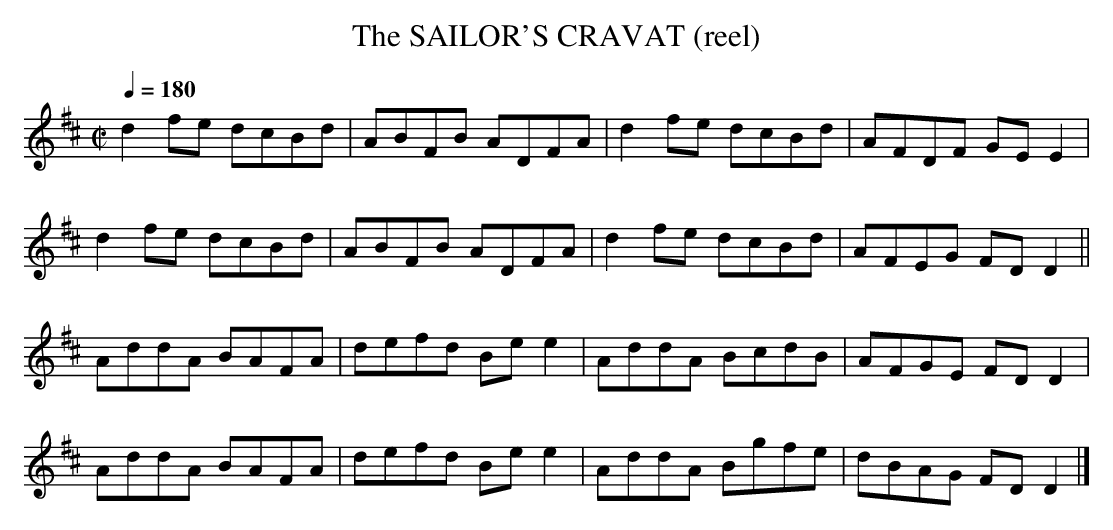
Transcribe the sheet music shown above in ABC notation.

X:1
T:SAILOR'S CRAVAT (reel), The
Q:1/4=180
M:C|
L:1/8
K:D
d2fe dcBd|ABFB ADFA|d2fe dcBd|AFDF GEE2|
d2fe dcBd|ABFB ADFA|d2fe dcBd|AFEG FDD2||
AddA BAFA|defd Bee2|AddA BcdB|AFGE FDD2|
AddA BAFA|defd Bee2|AddA Bgfe|dBAG FDD2|]
